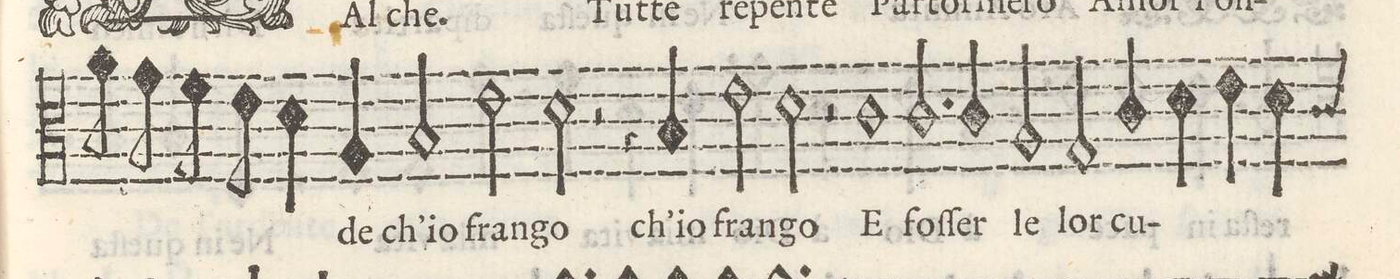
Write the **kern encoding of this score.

**kern	**text
*I"TENORE	*
*clefC3	*
*k[]	*
*M2/1	*
8a\	.
8g\	.
8f\	.
8e\	.
4d\	.
4A/	-de
=6-	=6-
2B/	ch'io
2e\	fran-
2d\	-go
2r	.
=7-	=7-
4rF	.
4B/	ch'io
2e\	fran-
2d\	-go
2r	.
=8-	=8-
1c	E
2.c/	foſ-
4c/	-ſer
=9-	=9-
2A/	le
2G/	lor-
4c/	-cu-
4d\	.
4e\	.
4d\	.
=10-	=10-
*-	*-
